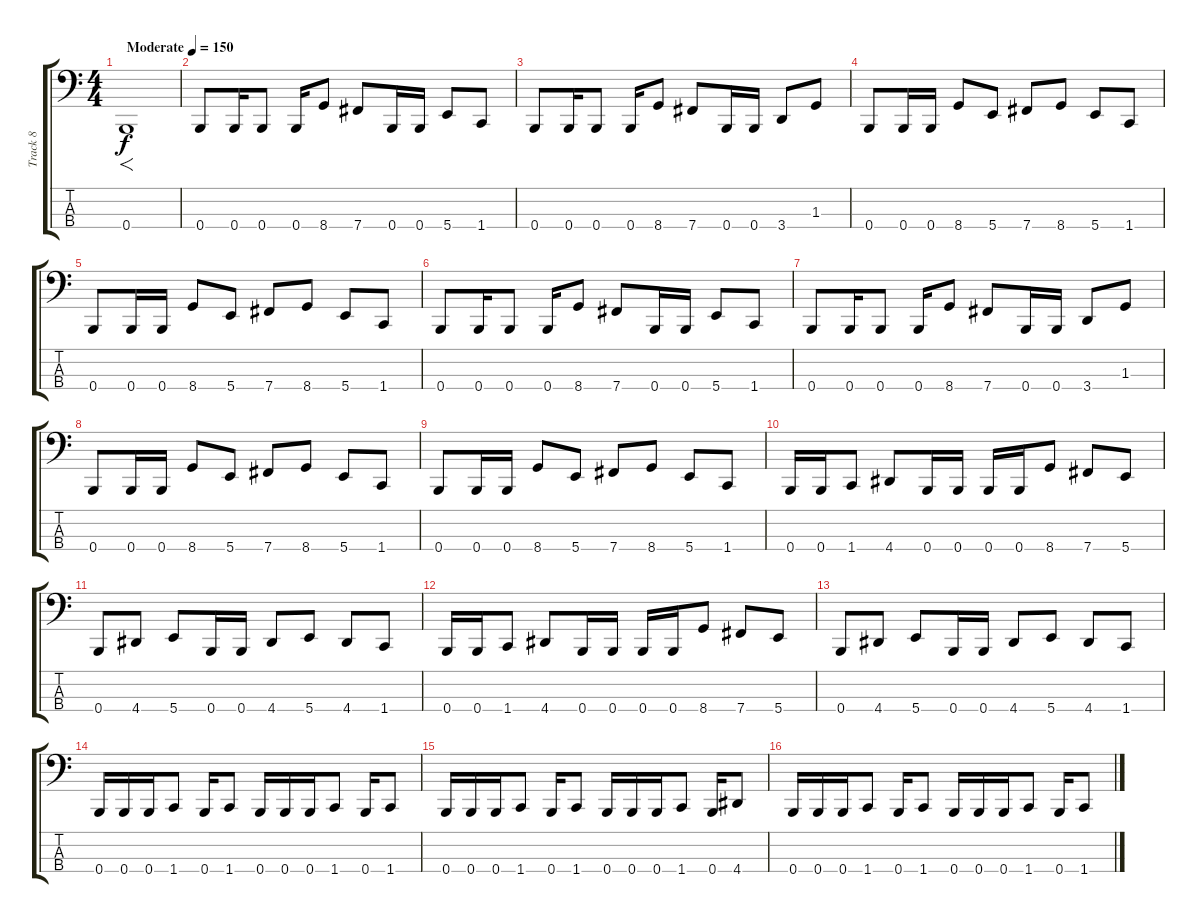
\track ("Track 8" "Track 8") {instrument electricbasspick}
\staff {score tabs}
\tuning (G2 D2 Gb1 B0) {hide}
\ts (4 4)
\tempo (150 "Moderate")
\clef f4
\ks c
0.4.1{f dy f instrument electricbasspick} |
0.4.8 0.4.16 0.4.8 0.4.16 8.4.8 7.4.8 0.4.16 0.4.16 5.4.8 1.4.8 |
0.4.8 0.4.16 0.4.8 0.4.16 8.4.8 7.4.8 0.4.16 0.4.16 3.4.8 1.3.8 |
0.4.8 0.4.16 0.4.16 8.4.8 5.4.8 7.4.8 8.4.8 5.4.8 1.4.8 |
0.4.8 0.4.16 0.4.16 8.4.8 5.4.8 7.4.8 8.4.8 5.4.8 1.4.8 |
0.4.8 0.4.16 0.4.8 0.4.16 8.4.8 7.4.8 0.4.16 0.4.16 5.4.8 1.4.8 |
0.4.8 0.4.16 0.4.8 0.4.16 8.4.8 7.4.8 0.4.16 0.4.16 3.4.8 1.3.8 |
0.4.8 0.4.16 0.4.16 8.4.8 5.4.8 7.4.8 8.4.8 5.4.8 1.4.8 |
0.4.8 0.4.16 0.4.16 8.4.8 5.4.8 7.4.8 8.4.8 5.4.8 1.4.8 |
0.4.16 0.4.16 1.4.8 4.4.8 0.4.16 0.4.16 0.4.16 0.4.16 8.4.8 7.4.8 5.4.8 |
0.4.8 4.4.8 5.4.8 0.4.16 0.4.16 4.4.8 5.4.8 4.4.8 1.4.8 |
0.4.16 0.4.16 1.4.8 4.4.8 0.4.16 0.4.16 0.4.16 0.4.16 8.4.8 7.4.8 5.4.8 |
0.4.8 4.4.8 5.4.8 0.4.16 0.4.16 4.4.8 5.4.8 4.4.8 1.4.8 |
0.4.16 0.4.16 0.4.16 1.4.8 0.4.16 1.4.8 0.4.16 0.4.16 0.4.16 1.4.8 0.4.16 1.4.8 |
0.4.16 0.4.16 0.4.16 1.4.8 0.4.16 1.4.8 0.4.16 0.4.16 0.4.16 1.4.8 0.4.16 4.4.8 |
0.4.16 0.4.16 0.4.16 1.4.8 0.4.16 1.4.8 0.4.16 0.4.16 0.4.16 1.4.8 0.4.16 1.4.8
